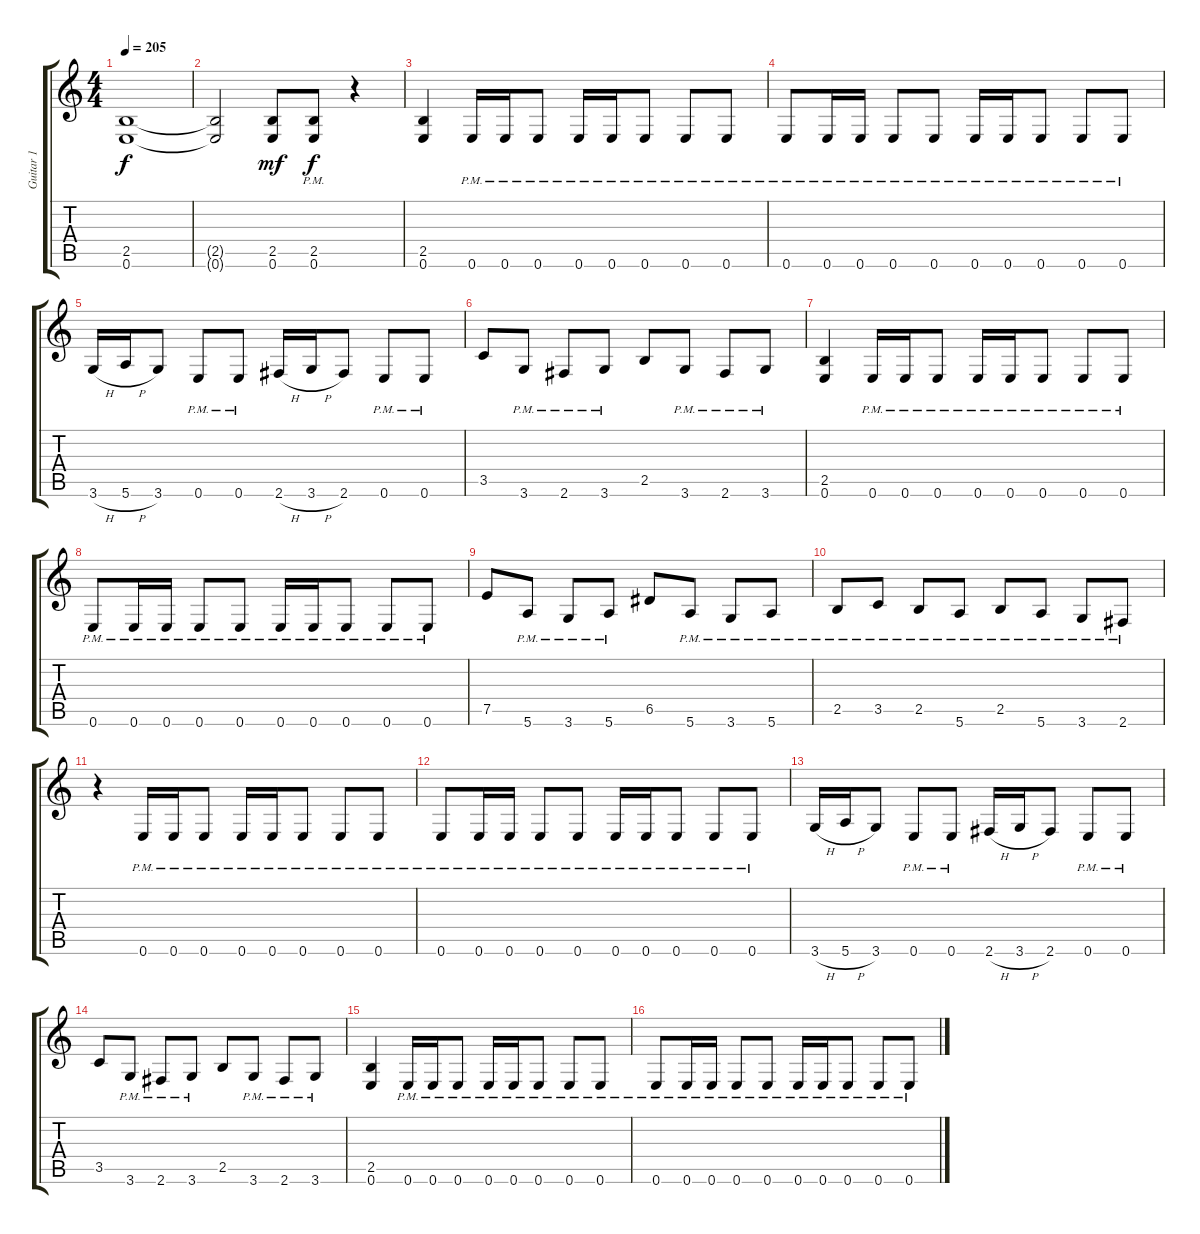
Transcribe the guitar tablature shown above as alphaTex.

\track ("Guitar 1" "Guitar 1") {instrument distortionguitar}
\staff {score tabs}
\tuning (E4 B3 G3 D3 A2 E2) {hide}
\ts (4 4)
\tempo 205
\clef g2
\ks c
(2.5 0.6).1{dy f} |
(2.5{t} 0.6{t}).2 (2.5 0.6).8{dy mf} (2.5 0.6{pm}).8{dy f} r.4 |
(2.5 0.6).4 0.6{pm}.16 0.6{pm}.16 0.6{pm}.8 0.6{pm}.16 0.6{pm}.16 0.6{pm}.8 0.6{pm}.8 0.6{pm}.8 |
0.6{pm}.8 0.6{pm}.16 0.6{pm}.16 0.6{pm}.8 0.6{pm}.8 0.6{pm}.16 0.6{pm}.16 0.6{pm}.8 0.6{pm}.8 0.6{pm}.8 |
3.6{h}.16 5.6{h}.16 3.6.8 0.6{pm}.8 0.6{pm}.8 2.6{h}.16 3.6{h}.16 2.6.8 0.6{pm}.8 0.6{pm}.8 |
3.5.8 3.6{pm}.8 2.6{pm}.8 3.6{pm}.8 2.5.8 3.6{pm}.8 2.6{pm}.8 3.6{pm}.8 |
(2.5 0.6).4 0.6{pm}.16 0.6{pm}.16 0.6{pm}.8 0.6{pm}.16 0.6{pm}.16 0.6{pm}.8 0.6{pm}.8 0.6{pm}.8 |
0.6{pm}.8 0.6{pm}.16 0.6{pm}.16 0.6{pm}.8 0.6{pm}.8 0.6{pm}.16 0.6{pm}.16 0.6{pm}.8 0.6{pm}.8 0.6{pm}.8 |
7.5.8 5.6{pm}.8 3.6{pm}.8 5.6{pm}.8 6.5.8 5.6{pm}.8 3.6{pm}.8 5.6{pm}.8 |
2.5{pm}.8 3.5{pm}.8 2.5{pm}.8 5.6{pm}.8 2.5{pm}.8 5.6{pm}.8 3.6{pm}.8 2.6{pm}.8 |
r.4 0.6{pm}.16 0.6{pm}.16 0.6{pm}.8 0.6{pm}.16 0.6{pm}.16 0.6{pm}.8 0.6{pm}.8 0.6{pm}.8 |
0.6{pm}.8 0.6{pm}.16 0.6{pm}.16 0.6{pm}.8 0.6{pm}.8 0.6{pm}.16 0.6{pm}.16 0.6{pm}.8 0.6{pm}.8 0.6{pm}.8 |
3.6{h}.16 5.6{h}.16 3.6.8 0.6{pm}.8 0.6{pm}.8 2.6{h}.16 3.6{h}.16 2.6.8 0.6{pm}.8 0.6{pm}.8 |
3.5.8 3.6{pm}.8 2.6{pm}.8 3.6{pm}.8 2.5.8 3.6{pm}.8 2.6{pm}.8 3.6{pm}.8 |
(2.5 0.6).4 0.6{pm}.16 0.6{pm}.16 0.6{pm}.8 0.6{pm}.16 0.6{pm}.16 0.6{pm}.8 0.6{pm}.8 0.6{pm}.8 |
0.6{pm}.8 0.6{pm}.16 0.6{pm}.16 0.6{pm}.8 0.6{pm}.8 0.6{pm}.16 0.6{pm}.16 0.6{pm}.8 0.6{pm}.8 0.6{pm}.8
